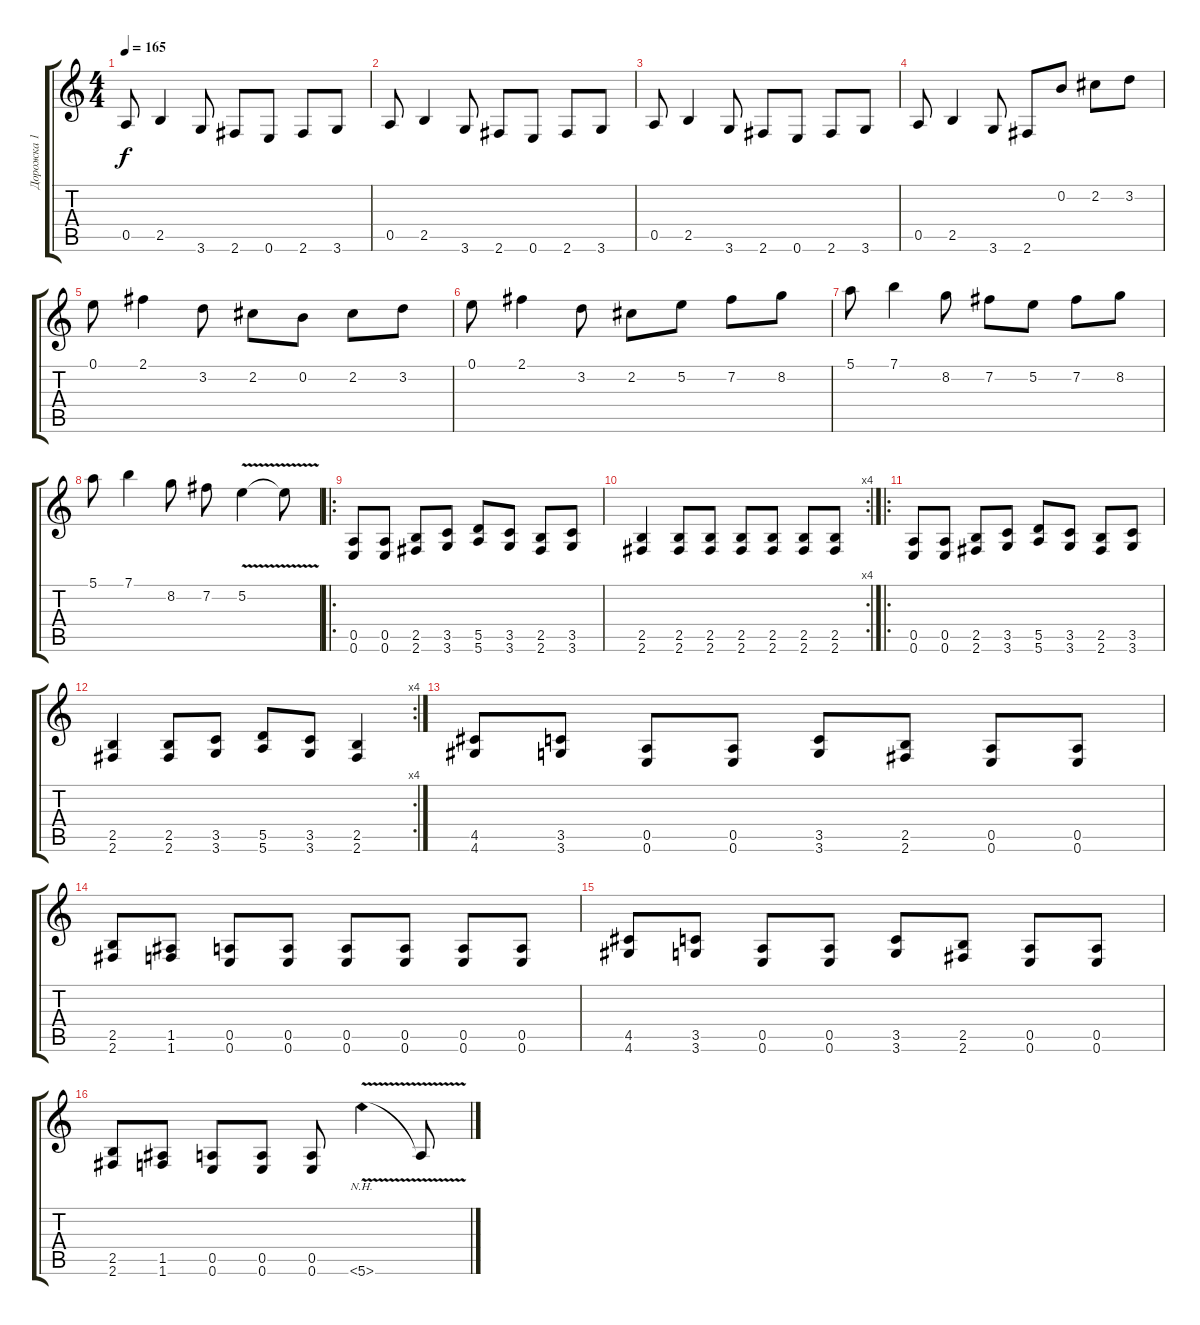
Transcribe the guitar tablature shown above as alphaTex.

\track ("Дорожка 1" "Дорожка 1") {instrument distortionguitar}
\staff {score tabs}
\tuning (E4 B3 G3 D3 A2 E2) {hide}
\ts (4 4)
\tempo 165
\clef g2
\ks c
0.5.8{dy f} 2.5.4 3.6.8 2.6.8 0.6.8 2.6.8 3.6.8 |
0.5.8 2.5.4 3.6.8 2.6.8 0.6.8 2.6.8 3.6.8 |
0.5.8 2.5.4 3.6.8 2.6.8 0.6.8 2.6.8 3.6.8 |
0.5.8 2.5.4 3.6.8 2.6.8 0.2.8 2.2.8 3.2.8 |
0.1.8 2.1.4 3.2.8 2.2.8 0.2.8 2.2.8 3.2.8 |
0.1.8 2.1.4 3.2.8 2.2.8 5.2.8 7.2.8 8.2.8 |
5.1.8 7.1.4 8.2.8 7.2.8 5.2.8 7.2.8 8.2.8 |
5.1.8 7.1.4 8.2.8 7.2.8 5.2{v}.4 5.2{t}.8 |
\ro
(0.5 0.6).8 (0.5 0.6).8 (2.5 2.6).8 (3.5 3.6).8 (5.5 5.6).8 (3.5 3.6).8 (2.5 2.6).8 (3.5 3.6).8 |
\rc 4
(2.5 2.6).4 (2.5 2.6).8 (2.5 2.6).8 (2.5 2.6).8 (2.5 2.6).8 (2.5 2.6).8 (2.5 2.6).8 |
\ro
(0.5 0.6).8 (0.5 0.6).8 (2.5 2.6).8 (3.5 3.6).8 (5.5 5.6).8 (3.5 3.6).8 (2.5 2.6).8 (3.5 3.6).8 |
\rc 4
(2.5 2.6).4 (2.5 2.6).8 (3.5 3.6).8 (5.5 5.6).8 (3.5 3.6).8 (2.5 2.6).4 |
(4.5 4.6).8 (3.5 3.6).8 (0.5 0.6).8 (0.5 0.6).8 (3.5 3.6).8 (2.5 2.6).8 (0.5 0.6).8 (0.5 0.6).8 |
(2.5 2.6).8 (1.5 1.6).8 (0.5 0.6).8 (0.5 0.6).8 (0.5 0.6).8 (0.5 0.6).8 (0.5 0.6).8 (0.5 0.6).8 |
(4.5 4.6).8 (3.5 3.6).8 (0.5 0.6).8 (0.5 0.6).8 (3.5 3.6).8 (2.5 2.6).8 (0.5 0.6).8 (0.5 0.6).8 |
(2.5 2.6).8 (1.5 1.6).8 (0.5 0.6).8 (0.5 0.6).8 (0.5 0.6).8 5.6{nh v}.4 5.6{t}.8
